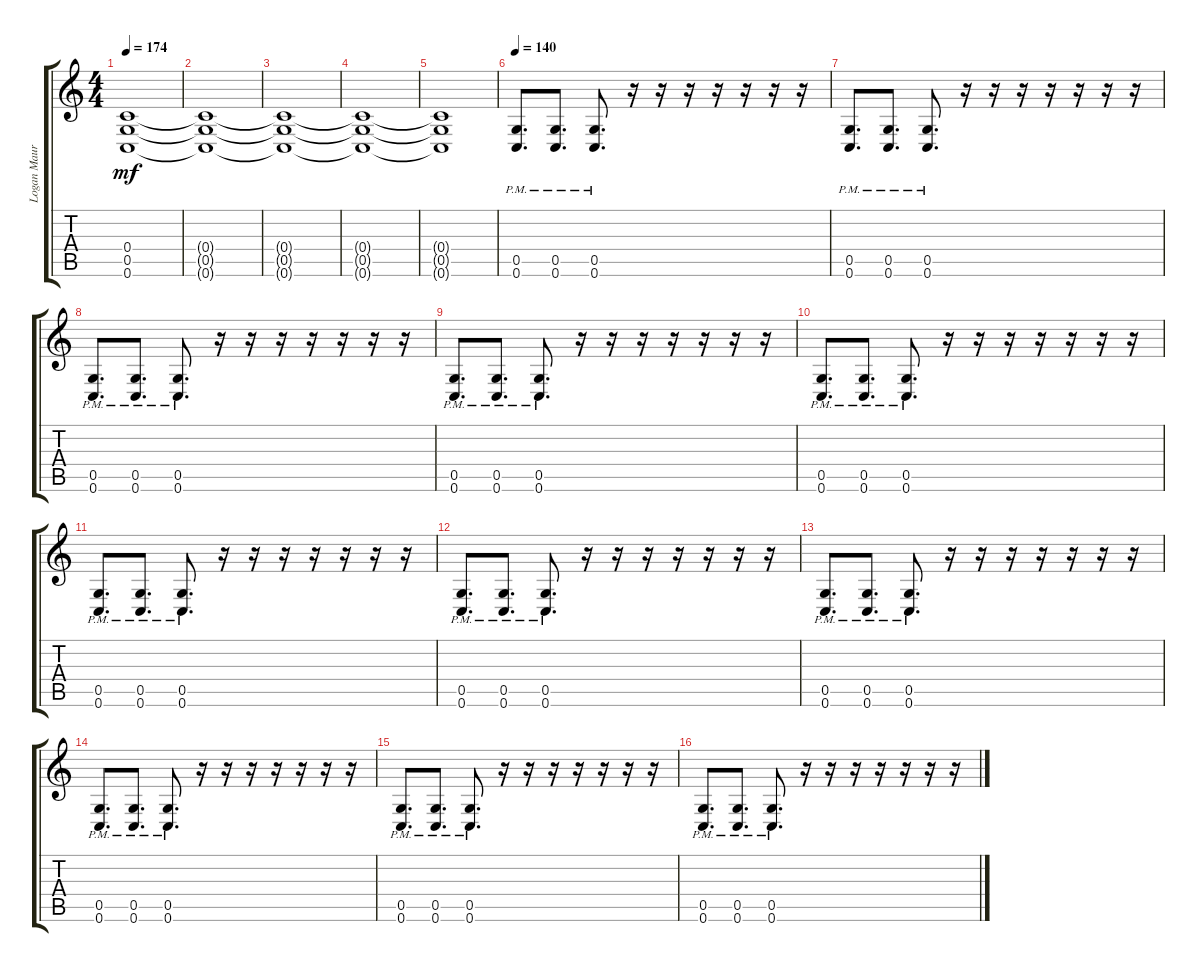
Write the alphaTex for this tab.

\track ("Logan Maurer" "Logan Maur") {instrument distortionguitar}
\staff {score tabs}
\tuning (D4 A3 F3 C3 G2 C2) {hide}
\ts (4 4)
\tempo 174
\clef g2
\ks c
(0.4 0.5 0.6).1{dy mf} |
(0.4{t} 0.5{t} 0.6{t}).1 |
(0.4{t} 0.5{t} 0.6{t}).1 |
(0.4{t} 0.5{t} 0.6{t}).1 |
(0.4{t} 0.5{t} 0.6{t}).1 |
\tempo 140
(0.5{pm} 0.6{pm}).8{d} (0.5{pm} 0.6{pm}).8{d} (0.5{pm} 0.6{pm}).8{d} r.16 r.16 r.16 r.16 r.16 r.16 r.16 |
(0.5{pm} 0.6{pm}).8{d} (0.5{pm} 0.6{pm}).8{d} (0.5{pm} 0.6{pm}).8{d} r.16 r.16 r.16 r.16 r.16 r.16 r.16 |
(0.5{pm} 0.6{pm}).8{d} (0.5{pm} 0.6{pm}).8{d} (0.5{pm} 0.6{pm}).8{d} r.16 r.16 r.16 r.16 r.16 r.16 r.16 |
(0.5{pm} 0.6{pm}).8{d} (0.5{pm} 0.6{pm}).8{d} (0.5{pm} 0.6{pm}).8{d} r.16 r.16 r.16 r.16 r.16 r.16 r.16 |
(0.5{pm} 0.6{pm}).8{d} (0.5{pm} 0.6{pm}).8{d} (0.5{pm} 0.6{pm}).8{d} r.16 r.16 r.16 r.16 r.16 r.16 r.16 |
(0.5{pm} 0.6{pm}).8{d} (0.5{pm} 0.6{pm}).8{d} (0.5{pm} 0.6{pm}).8{d} r.16 r.16 r.16 r.16 r.16 r.16 r.16 |
(0.5{pm} 0.6{pm}).8{d} (0.5{pm} 0.6{pm}).8{d} (0.5{pm} 0.6{pm}).8{d} r.16 r.16 r.16 r.16 r.16 r.16 r.16 |
(0.5{pm} 0.6{pm}).8{d} (0.5{pm} 0.6{pm}).8{d} (0.5{pm} 0.6{pm}).8{d} r.16 r.16 r.16 r.16 r.16 r.16 r.16 |
(0.5{pm} 0.6{pm}).8{d} (0.5{pm} 0.6{pm}).8{d} (0.5{pm} 0.6{pm}).8{d} r.16 r.16 r.16 r.16 r.16 r.16 r.16 |
(0.5{pm} 0.6{pm}).8{d} (0.5{pm} 0.6{pm}).8{d} (0.5{pm} 0.6{pm}).8{d} r.16 r.16 r.16 r.16 r.16 r.16 r.16 |
(0.5{pm} 0.6{pm}).8{d} (0.5{pm} 0.6{pm}).8{d} (0.5{pm} 0.6{pm}).8{d} r.16 r.16 r.16 r.16 r.16 r.16 r.16
